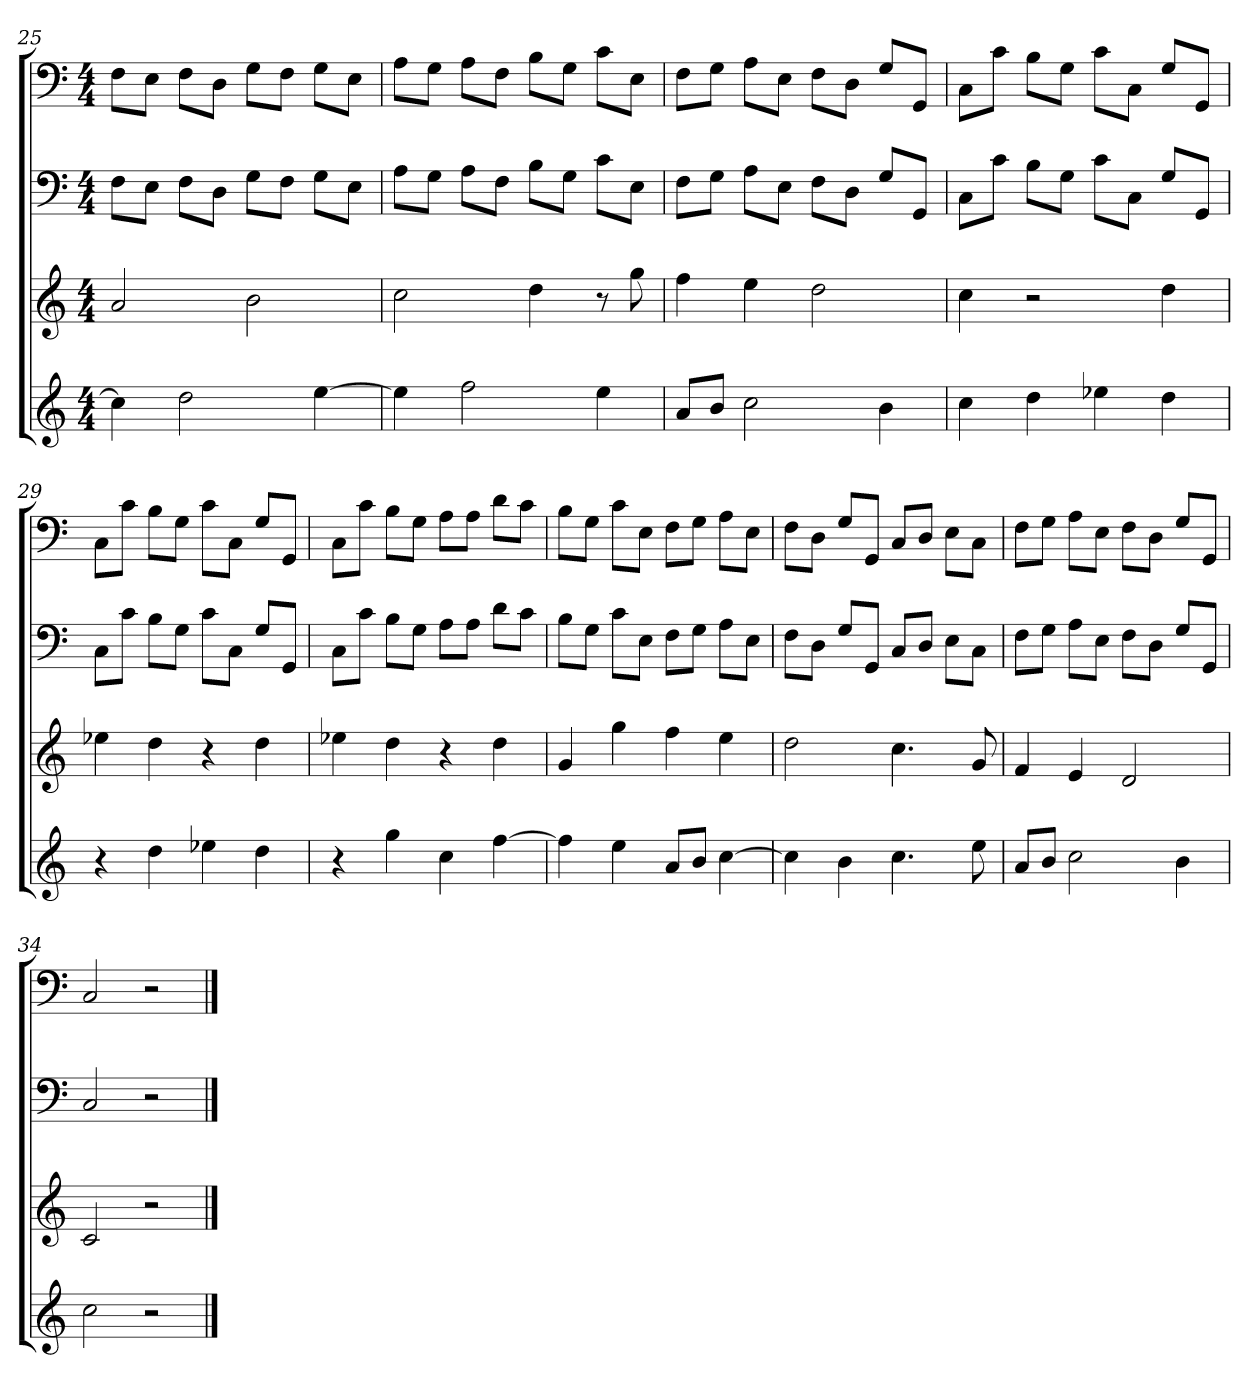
**kern	**kern	**kern	**kern
*part4	*part3	*part2	*part1
*staff4	*staff3	*staff2	*staff1
*k[]	*k[]	*k[]	*k[]
*C:	*C:	*C:	*C:
*M4/4	*M4/4	*M4/4	*M4/4
=25	=25	=25	=25
4cc]	2a	8FL	8FL
.	.	8EJ	8EJ
2dd	.	8FL	8FL
.	.	8DJ	8DJ
.	2b	8GL	8GL
.	.	8FJ	8FJ
[4ee	.	8GL	8GL
.	.	8EJ	8EJ
=26	=26	=26	=26
4ee]	2cc	8AL	8AL
.	.	8GJ	8GJ
2ff	.	8AL	8AL
.	.	8FJ	8FJ
.	4dd	8BL	8BL
.	.	8GJ	8GJ
4ee	8r	8cL	8cL
.	8gg	8EJ	8EJ
=27	=27	=27	=27
8aL	4ff	8FL	8FL
8bJ	.	8GJ	8GJ
2cc	4ee	8AL	8AL
.	.	8EJ	8EJ
.	2dd	8FL	8FL
.	.	8DJ	8DJ
4b	.	8GL	8GL
.	.	8GGJ	8GGJ
=28	=28	=28	=28
4cc	4cc	8CL	8CL
.	.	8cJ	8cJ
4dd	2r	8BL	8BL
.	.	8GJ	8GJ
4ee-X	.	8cL	8cL
.	.	8CJ	8CJ
4dd	4dd	8GL	8GL
.	.	8GGJ	8GGJ
=29	=29	=29	=29
4r	4ee-X	8CL	8CL
.	.	8cJ	8cJ
4dd	4dd	8BL	8BL
.	.	8GJ	8GJ
4ee-X	4r	8cL	8cL
.	.	8CJ	8CJ
4dd	4dd	8GL	8GL
.	.	8GGJ	8GGJ
=30	=30	=30	=30
4r	4ee-X	8CL	8CL
.	.	8cJ	8cJ
4gg	4dd	8BL	8BL
.	.	8GJ	8GJ
4cc	4r	8AL	8AL
.	.	8AJ	8AJ
[4ff	4dd	8dL	8dL
.	.	8cJ	8cJ
=31	=31	=31	=31
4ff]	4g	8BL	8BL
.	.	8GJ	8GJ
4ee	4gg	8cL	8cL
.	.	8EJ	8EJ
8aL	4ff	8FL	8FL
8bJ	.	8GJ	8GJ
[4cc	4ee	8AL	8AL
.	.	8EJ	8EJ
=32	=32	=32	=32
4cc]	2dd	8FL	8FL
.	.	8DJ	8DJ
4b	.	8GL	8GL
.	.	8GGJ	8GGJ
4.cc	4.cc	8CL	8CL
.	.	8DJ	8DJ
.	.	8EL	8EL
8ee	8g	8CJ	8CJ
=33	=33	=33	=33
8aL	4f	8FL	8FL
8bJ	.	8GJ	8GJ
2cc	4e	8AL	8AL
.	.	8EJ	8EJ
.	2d	8FL	8FL
.	.	8DJ	8DJ
4b	.	8GL	8GL
.	.	8GGJ	8GGJ
=34	=34	=34	=34
2cc	2c	2C	2C
2r	2r	2r	2r
==	==	==	==
*-	*-	*-	*-
